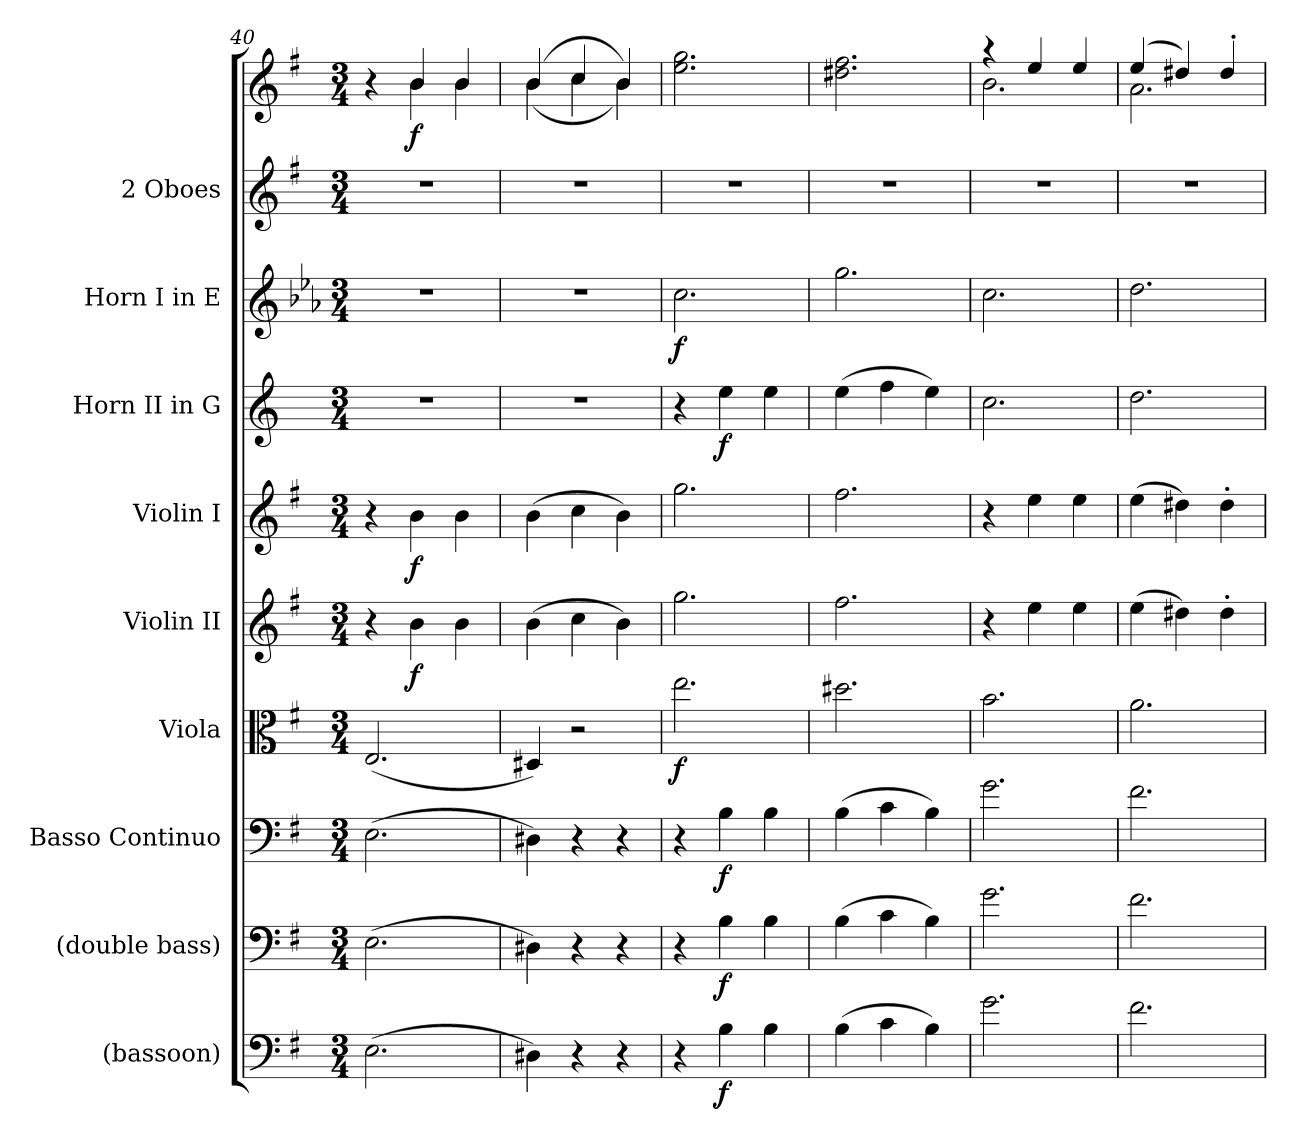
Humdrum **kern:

**kern	**dynam	**kern	**dynam	**kern	**dynam	**kern	**dynam	**kern	**dynam	**kern	**dynam	**kern	**dynam	**kern	**dynam	**kern	**kern	**dynam
*part9	*part9	*part8	*part8	*part7	*part7	*part6	*part6	*part5	*part5	*part4	*part4	*part3	*part3	*part2	*part2	*part1	*part1	*part1
*staff10	*staff10	*staff9	*staff9	*staff8	*staff8	*staff7	*staff7	*staff6	*staff6	*staff5	*staff5	*staff4	*staff4	*staff3	*staff3	*staff2	*staff1	*staff1/2
*I"(bassoon)	*	*I"(double bass)	*	*I"Basso Continuo	*	*I"Viola	*	*I"Violin II	*	*I"Violin I	*	*I"Horn II in G	*	*I"Horn I in E	*	*I"2 Oboes	*	*
*I'Bsn	*	*	*	*	*	*	*	*	*	*	*	*I'Hn	*	*I'Hn	*	*I'Ob	*	*
*clefF4	*	*clefF4	*	*clefF4	*	*clefC3	*	*clefG2	*	*clefG2	*	*clefG2	*	*clefG2	*	*clefG2	*clefG2	*
*	*	*ITrd7c12	*	*	*	*	*	*	*	*	*	*ITrd3c5	*	*ITrd5c8	*	*	*	*
*k[f#]	*	*k[f#]	*	*k[f#]	*	*k[f#]	*	*k[f#]	*	*k[f#]	*	*k[f#]	*	*k[f#]	*	*k[f#]	*k[f#]	*
*M3/4	*	*M3/4	*	*M3/4	*	*M3/4	*	*M3/4	*	*M3/4	*	*M3/4	*	*M3/4	*	*M3/4	*M3/4	*
=40	=40	=40	=40	=40	=40	=40	=40	=40	=40	=40	=40	=40	=40	=40	=40	=40	=40	=40
*	*	*	*	*	*	*	*	*	*	*	*	*	*	*	*	*	*^	*
(>2.E\	.	(>2.EE\	.	(>2.E\	.	(<2.E/	.	4r	.	4r	.	2.r	.	2.r	.	2.r	4r	4ryy	.
!	!	!	!	!	!	!	!	!	!LO:DY:b	!	!LO:DY:b	!	!	!	!	!	!	!	!LO:DY:b
.	.	.	.	.	.	.	.	4b\	f	4b\	f	.	.	.	.	.	4b/	4b\	f
.	.	.	.	.	.	.	.	4b\	.	4b\	.	.	.	.	.	.	4b/	4b\	.
=41	=41	=41	=41	=41	=41	=41	=41	=41	=41	=41	=41	=41	=41	=41	=41	=41	=41	=41	=41
4D#X\)	.	4DD#X\)	.	4D#X\)	.	4D#X/)	.	(>4b\	.	(>4b\	.	2.r	.	2.r	.	2.r	(>4b/	(<4b\	.
4r	.	4r	.	4r	.	2r	.	4cc\	.	4cc\	.	.	.	.	.	.	4cc/	4cc\	.
4r	.	4r	.	4r	.	.	.	4b\)	.	4b\)	.	.	.	.	.	.	4b/)	4b\)	.
=42	=42	=42	=42	=42	=42	=42	=42	=42	=42	=42	=42	=42	=42	=42	=42	=42	=42	=42	=42
!	!	!	!	!	!	!	!LO:DY:b	!	!	!	!	!	!	!	!LO:DY:b	!	!	!	!
*	*	*	*	*	*	*	*	*	*	*	*	*	*	*	*	*	*v	*v	*
4r	.	4r	.	4r	.	2.ee\	f	2.gg\	.	2.gg\	.	4r	.	2.e\	f	2.r	2.ee\ 2.gg\	.
!	!LO:DY:b	!	!LO:DY:b	!	!LO:DY:b	!	!	!	!	!	!	!	!LO:DY:b	!	!	!	!	!
4B\	f	4BB\	f	4B\	f	.	.	.	.	.	.	4b\	f	.	.	.	.	.
4B\	.	4BB\	.	4B\	.	.	.	.	.	.	.	4b\	.	.	.	.	.	.
=43	=43	=43	=43	=43	=43	=43	=43	=43	=43	=43	=43	=43	=43	=43	=43	=43	=43	=43
(>4B\	.	(>4BB\	.	(>4B\	.	2.dd#X\	.	2.ff#\	.	2.ff#\	.	(>4b\	.	2.b\	.	2.r	2.dd#X\ 2.ff#\	.
4c\	.	4C\	.	4c\	.	.	.	.	.	.	.	4cc\	.	.	.	.	.	.
4B\)	.	4BB\)	.	4B\)	.	.	.	.	.	.	.	4b\)	.	.	.	.	.	.
=44	=44	=44	=44	=44	=44	=44	=44	=44	=44	=44	=44	=44	=44	=44	=44	=44	=44	=44
*	*	*	*	*	*	*	*	*	*	*	*	*	*	*	*	*	*^	*
2.g\	.	2.G\	.	2.g\	.	2.b\	.	4r	.	4r	.	2.g\	.	2.e\	.	2.r	4r	2.b\	.
.	.	.	.	.	.	.	.	4ee\	.	4ee\	.	.	.	.	.	.	4ee/	.	.
.	.	.	.	.	.	.	.	4ee\	.	4ee\	.	.	.	.	.	.	4ee/	.	.
=45	=45	=45	=45	=45	=45	=45	=45	=45	=45	=45	=45	=45	=45	=45	=45	=45	=45	=45	=45
2.f#\	.	2.F#\	.	2.f#\	.	2.a\	.	(>4ee\	.	(>4ee\	.	2.a\	.	2.f#\	.	2.r	(>4ee/	2.a\	.
.	.	.	.	.	.	.	.	4dd#X\)	.	4dd#X\)	.	.	.	.	.	.	4dd#X/)	.	.
.	.	.	.	.	.	.	.	4dd#'\	.	4dd#'\	.	.	.	.	.	.	4dd#'/	.	.
*	*	*	*	*	*	*	*	*	*	*	*	*	*	*	*	*	*v	*v	*
=	=	=	=	=	=	=	=	=	=	=	=	=	=	=	=	=	=	=
*-	*-	*-	*-	*-	*-	*-	*-	*-	*-	*-	*-	*-	*-	*-	*-	*-	*-	*-
